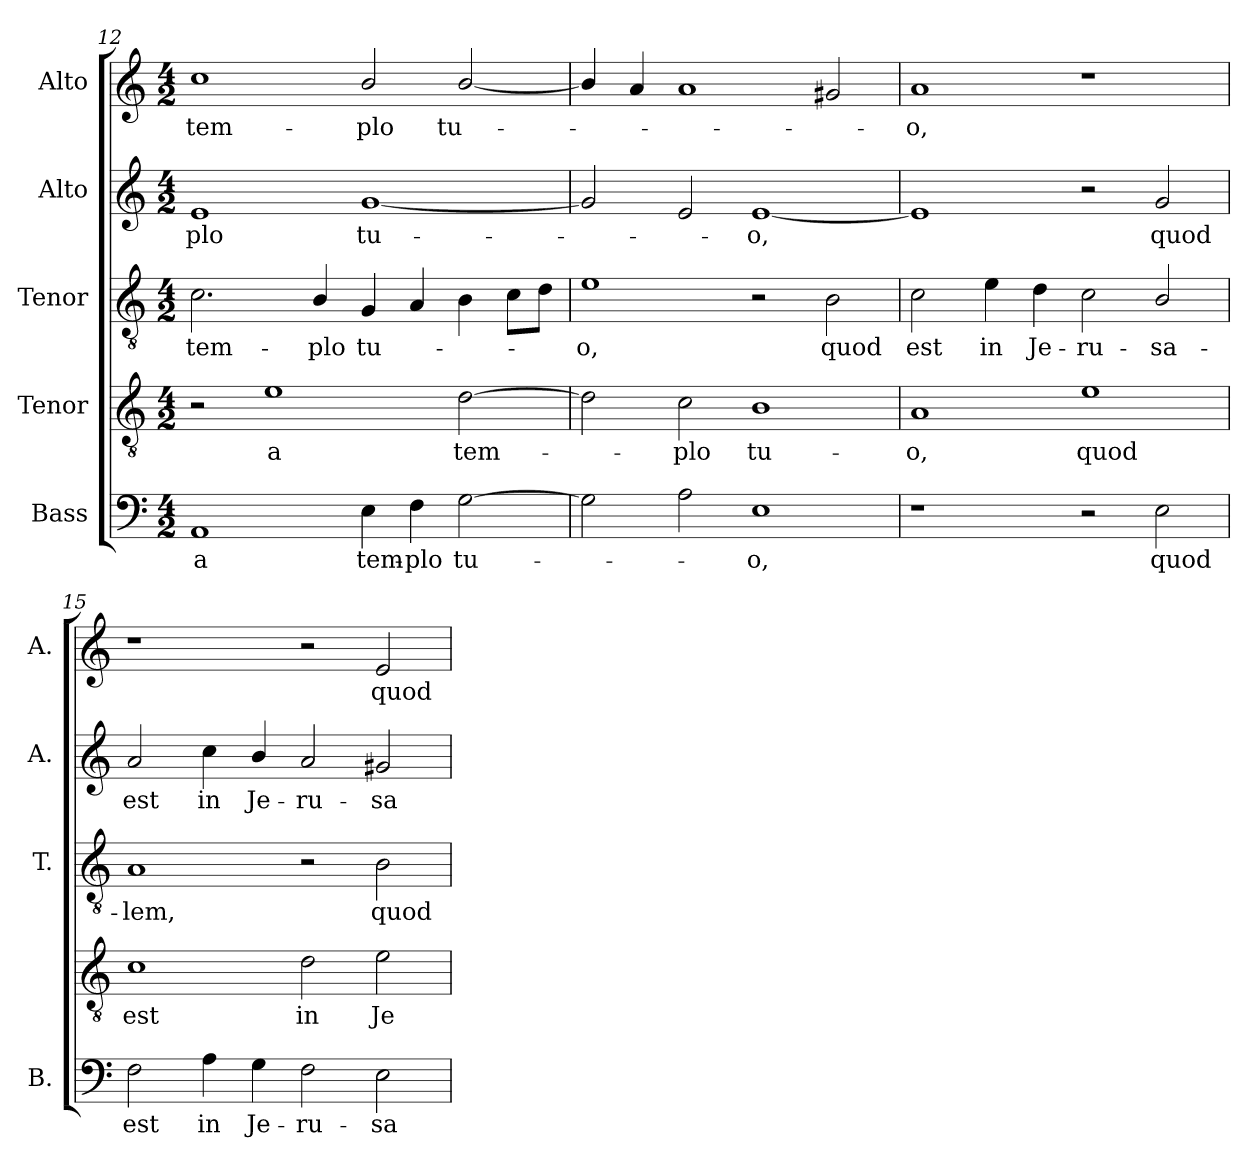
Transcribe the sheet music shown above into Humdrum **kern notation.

**kern	**text	**kern	**text	**kern	**text	**kern	**text	**kern	**text
*part5	*part5	*part4	*part4	*part3	*part3	*part2	*part2	*part1	*part1
*staff5	*staff5	*staff4	*staff4	*staff3	*staff3	*staff2	*staff2	*staff1	*staff1
*I"Bass	*	*I"Tenor	*	*I"Tenor	*	*I"Alto	*	*I"Alto	*
*I'B.	*	*	*	*I'T.	*	*I'A.	*	*I'A.	*
*clefF4	*	*clefGv2	*	*clefGv2	*	*clefG2	*	*clefG2	*
*	*	*ITrd7c12	*	*ITrd7c12	*	*	*	*	*
*k[]	*	*k[]	*	*k[]	*	*k[]	*	*k[]	*
*C:	*	*C:	*	*C:	*	*C:	*	*C:	*
*M4/2	*	*M4/2	*	*M4/2	*	*M4/2	*	*M4/2	*
=12	=12	=12	=12	=12	=12	=12	=12	=12	=12
!	!LO:LY:b:color=#000000	!	!	!	!	!	!	!	!
!	!	!	!	!	!LO:LY:b:color=#000000	!	!	!	!
!	!	!	!	!	!	!	!LO:LY:b:color=#000000	!	!
!	!	!	!	!	!	!	!	!	!LO:LY:b:color=#000000
1AAi	a	2r	.	2.Ci\	tem-	1ei	-plo	1cci	tem-
!	!	!	!LO:LY:b:color=#000000	!	!	!	!	!	!
.	.	1Ei	a	.	.	.	.	.	.
!	!	!	!	!	!LO:LY:b:color=#000000	!	!	!	!
.	.	.	.	4BBi/	-plo	.	.	.	.
!	!LO:LY:b:color=#000000	!	!	!	!	!	!	!	!
!	!	!	!	!	!LO:LY:b:color=#000000	!	!	!	!
!	!	!	!	!	!	!	!LO:LY:b:color=#000000	!	!
!	!	!	!	!	!	!	!	!	!LO:LY:b:color=#000000
4Ei\	tem-	.	.	4GGi/	tu-	[1gi	tu-	2bi/	-plo
!	!LO:LY:b:color=#000000	!	!	!	!	!	!	!	!
4Fi\	-plo	.	.	4AAi/	.	.	.	.	.
!	!LO:LY:b:color=#000000	!	!	!	!	!	!	!	!
!	!	!	!LO:LY:b:color=#000000	!	!	!	!	!	!
!	!	!	!	!	!	!	!	!	!LO:LY:b:color=#000000
[2Gi\	tu-	[2Di\	tem-	4BBi\	.	.	.	[2bi/	tu-
.	.	.	.	8Ci\L	.	.	.	.	.
.	.	.	.	8Di\J	.	.	.	.	.
=13	=13	=13	=13	=13	=13	=13	=13	=13	=13
!	!	!	!	!	!LO:LY:b:color=#000000	!	!	!	!
2Gi\]	.	2Di\]	.	1Ei	-o,	2gi/]	.	4bi/]	.
.	.	.	.	.	.	.	.	4ai/	.
!	!	!	!LO:LY:b:color=#000000	!	!	!	!	!	!
2Ai\	.	2Ci\	-plo	.	.	2ei/	.	1ai	.
!	!LO:LY:b:color=#000000	!	!	!	!	!	!	!	!
!	!	!	!LO:LY:b:color=#000000	!	!	!	!	!	!
!	!	!	!	!	!	!	!LO:LY:b:color=#000000	!	!
1Ei	-o,	1BBi	tu-	2r	.	[1ei	-o,	.	.
!	!	!	!	!	!LO:LY:b:color=#000000	!	!	!	!
.	.	.	.	2BBi\	quod	.	.	2g#Xi/	.
=14	=14	=14	=14	=14	=14	=14	=14	=14	=14
!	!	!	!LO:LY:b:color=#000000	!	!	!	!	!	!
!	!	!	!	!	!LO:LY:b:color=#000000	!	!	!	!
!	!	!	!	!	!	!	!	!	!LO:LY:b:color=#000000
1r	.	1AAi	-o,	2Ci\	est	1ei]	.	1ai	-o,
!	!	!	!	!	!LO:LY:b:color=#000000	!	!	!	!
.	.	.	.	4Ei\	in	.	.	.	.
!	!	!	!	!	!LO:LY:b:color=#000000	!	!	!	!
.	.	.	.	4Di\	Je-	.	.	.	.
!	!	!	!LO:LY:b:color=#000000	!	!	!	!	!	!
!	!	!	!	!	!LO:LY:b:color=#000000	!	!	!	!
2r	.	1Ei	quod	2Ci\	-ru-	2r	.	1r	.
!	!LO:LY:b:color=#000000	!	!	!	!	!	!	!	!
!	!	!	!	!	!LO:LY:b:color=#000000	!	!	!	!
!	!	!	!	!	!	!	!LO:LY:b:color=#000000	!	!
2Ei\	quod	.	.	2BBi/	-sa-	2gi/	quod	.	.
!!LO:PB:g=z
=15	=15	=15	=15	=15	=15	=15	=15	=15	=15
!	!LO:LY:b:color=#000000	!	!	!	!	!	!	!	!
!	!	!	!LO:LY:b:color=#000000	!	!	!	!	!	!
!	!	!	!	!	!LO:LY:b:color=#000000	!	!	!	!
!	!	!	!	!	!	!	!LO:LY:b:color=#000000	!	!
2Fi\	est	1Ci	est	1AAi	-lem,	2ai/	est	1r	.
!	!LO:LY:b:color=#000000	!	!	!	!	!	!	!	!
!	!	!	!	!	!	!	!LO:LY:b:color=#000000	!	!
4Ai\	in	.	.	.	.	4cci\	in	.	.
!	!LO:LY:b:color=#000000	!	!	!	!	!	!	!	!
!	!	!	!	!	!	!	!LO:LY:b:color=#000000	!	!
4Gi\	Je-	.	.	.	.	4bi/	Je-	.	.
!	!LO:LY:b:color=#000000	!	!	!	!	!	!	!	!
!	!	!	!LO:LY:b:color=#000000	!	!	!	!	!	!
!	!	!	!	!	!	!	!LO:LY:b:color=#000000	!	!
2Fi\	-ru-	2Di\	in	2r	.	2ai/	-ru-	2r	.
!	!LO:LY:b:color=#000000	!	!	!	!	!	!	!	!
!	!	!	!LO:LY:b:color=#000000	!	!	!	!	!	!
!	!	!	!	!	!LO:LY:b:color=#000000	!	!	!	!
!	!	!	!	!	!	!	!LO:LY:b:color=#000000	!	!
!	!	!	!	!	!	!	!	!	!LO:LY:b:color=#000000
2Ei\	-sa-	2Ei\	Je-	2BBi\	quod	2g#Xi/	-sa-	2ei/	quod
=	=	=	=	=	=	=	=	=	=
*-	*-	*-	*-	*-	*-	*-	*-	*-	*-
